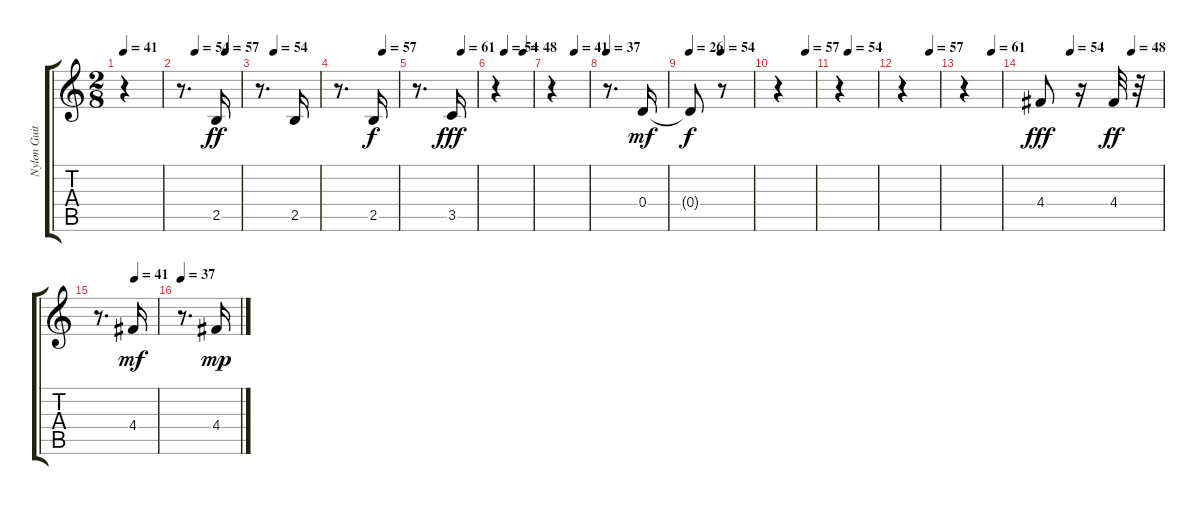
\track ("Nylon Guitar (5th string)" "Nylon Guit") {instrument acousticguitarnylon}
\staff {score tabs}
\tuning (E4 B3 G3 D3 A2 E2) {hide}
\ts (2 8)
\tempo 41
\clef g2
\ks c
r.4{dy ff instrument acousticguitarnylon} |
\tempo (54 0.25)
\tempo (57 0.75)
r.8{d} 2.5.16 |
\tempo (54 0.25)
r.8{d} 2.5.16 |
\tempo (57 0.75)
r.8{d} 2.5.16{dy f} |
\tempo (61 0.75)
r.8{d} 3.5.16{dy fff} |
\tempo (54 0.25)
\tempo (48 0.75)
r.4 |
\tempo (41 0.625)
r.4 |
\tempo 37
r.8{d} 0.4.16{dy mf} |
\tempo 26
\tempo (54 0.5)
0.4{t}.8{dy f} r.8 |
\tempo (57 0.75)
r.4 |
\tempo (54 0.25)
r.4 |
\tempo (57 0.75)
r.4 |
\tempo (61 0.75)
r.4 |
\tempo (54 0.25)
\tempo (48 0.75)
4.4.8{dy fff} r.16 4.4.32{dy ff} r.32 |
\tempo (41 0.625)
r.8{d} 4.4.16{dy mf} |
\tempo 37
r.8{d} 4.4.16{dy mp}
